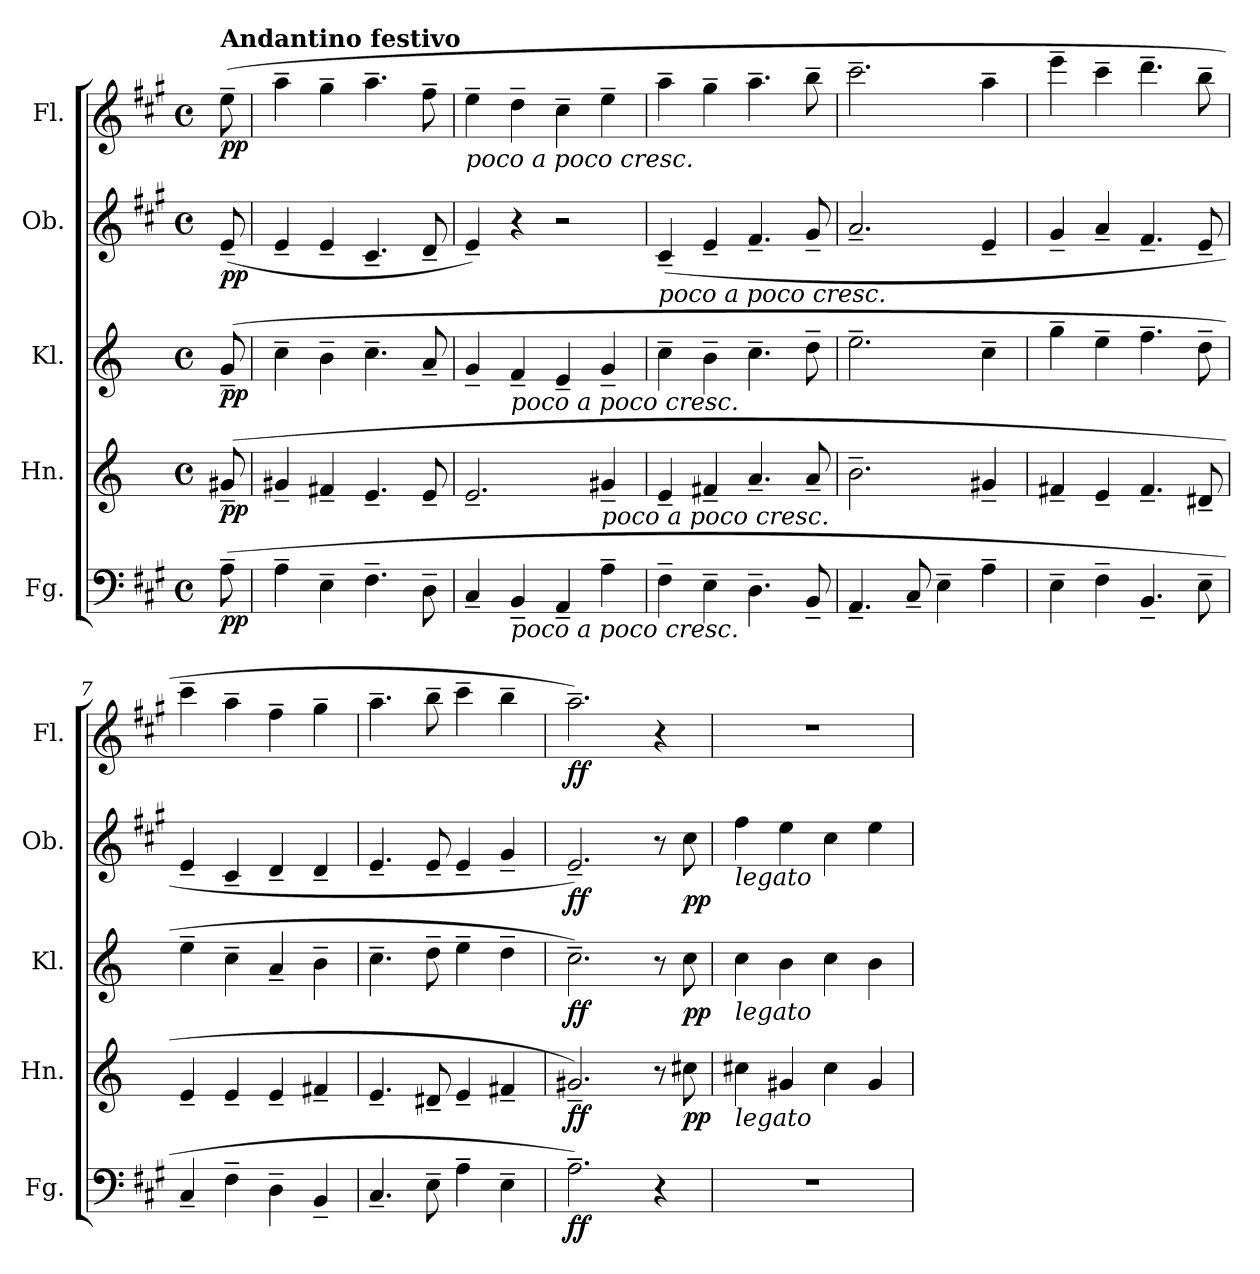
**kern	**dynam	**kern	**dynam	**kern	**dynam	**kern	**dynam	**kern	**dynam
*part5	*part5	*part4	*part4	*part3	*part3	*part2	*part2	*part1	*part1
*staff5	*staff5	*staff4	*staff4	*staff3	*staff3	*staff2	*staff2	*staff1	*staff1
*I"Fg.	*	*I"Hn.	*	*I"Kl.	*	*I"Ob.	*	*I"Fl.	*
*I'Fg.	*	*I'Hn.	*	*I'Kl.	*	*I'Ob.	*	*I'Fl.	*
*clefF4	*	*clefG2	*	*clefG2	*	*clefG2	*	*clefG2	*
*	*	*ITrd4c7	*	*ITrd2c3	*	*	*	*	*
*k[f#c#g#]	*	*k[b-]	*	*k[f#c#g#]	*	*k[f#c#g#]	*	*k[f#c#g#]	*
*A:	*	*	*	*	*	*A:	*	*A:	*
*M4/4	*	*M4/4	*	*M4/4	*	*M4/4	*	*M4/4	*
*met(c)	*	*met(c)	*	*met(c)	*	*met(c)	*	*met(c)	*
=1	=1	=1	=1	=1	=1	=1	=1	=1	=1
!	!	!	!	!	!	!	!	!LO:TX:a:B:t=Andantino festivo	!
!	!LO:DY:b	!	!LO:DY:b	!	!LO:DY:b	!	!LO:DY:b	!	!LO:DY:b
(>8A~\	pp	(>8c#X~/	pp	(>8e~/	pp	(>8e~/	pp	(>8ee~\	pp
=2	=2	=2	=2	=2	=2	=2	=2	=2	=2
4A~\	.	4c#X~/	.	4a~\	.	4e~/	.	4aa~\	.
4E~\	.	4Bn~/	.	4g#~\	.	4e~/	.	4gg#~\	.
4.F#~\	.	4.A~/	.	4.a~\	.	4.c#~/	.	4.aa~\	.
8D~\	.	8A~/	.	8f#~/	.	8d~/	.	8ff#~\	.
=3	=3	=3	=3	=3	=3	=3	=3	=3	=3
!	!	!	!	!	!	!	!	!LO:TX:b:i:t=poco a poco cresc.	!
4C#~/	.	2.A~/	.	4e~/	.	4e~/)	.	4ee~\	.
!	!	!	!	!LO:TX:b:i:t=poco a poco cresc.	!	!	!	!	!
!LO:TX:b:i:t=poco a poco cresc.	!	!	!	!	!	!	!	!	!
4BB~/	.	.	.	4d~/	.	4r	.	4dd~\	.
4AA~/	.	.	.	4c#~/	.	2r	.	4cc#~\	.
!	!	!LO:TX:b:i:t=poco a poco cresc.	!	!	!	!	!	!	!
4A~\	.	4c#X~/	.	4e~/	.	.	.	4ee~\	.
=4	=4	=4	=4	=4	=4	=4	=4	=4	=4
!	!	!	!	!	!	!LO:TX:b:i:t=poco a poco cresc.	!	!	!
4F#~\	.	4A~/	.	4a~\	.	(>4c#~/	.	4aa~\	.
4E~\	.	4Bn~/	.	4g#~\	.	4e~/	.	4gg#~\	.
4.D~\	.	4.d~/	.	4.a~\	.	4.f#~/	.	4.aa~\	.
8BB~/	.	8d~/	.	8b~\	.	8g#~/	.	8bb~\	.
=5	=5	=5	=5	=5	=5	=5	=5	=5	=5
4.AA~/	.	2.e~\	.	2.cc#~\	.	2.a~/	.	2.ccc#~\	.
8C#~/	.	.	.	.	.	.	.	.	.
4E~\	.	.	.	.	.	.	.	.	.
4A~\	.	4c#X~/	.	4a~\	.	4e~/	.	4aa~\	.
=6	=6	=6	=6	=6	=6	=6	=6	=6	=6
4E~\	.	4Bn~/	.	4ee~\	.	4g#~/	.	4eee~\	.
4F#~\	.	4A~/	.	4cc#~\	.	4a~/	.	4ccc#~\	.
4.BB~/	.	4.B~/	.	4.dd~\	.	4.f#~/	.	4.ddd~\	.
8E~\	.	8G#X~/	.	8b~\	.	8e~/	.	8bb~\	.
=7	=7	=7	=7	=7	=7	=7	=7	=7	=7
4C#~/	.	4A~/	.	4cc#~\	.	4e~/	.	4ccc#~\	.
4F#~\	.	4A~/	.	4a~\	.	4c#~/	.	4aa~\	.
4D~\	.	4A~/	.	4f#~/	.	4d~/	.	4ff#~\	.
4BB~/	.	4Bn~/	.	4g#~\	.	4d~/	.	4gg#~\	.
=8	=8	=8	=8	=8	=8	=8	=8	=8	=8
4.C#~/	.	4.A~/	.	4.a~\	.	4.e~/	.	4.aa~\	.
8E~\	.	8G#X~/	.	8b~\	.	8e~/	.	8bb~\	.
4A~\	.	4A~/	.	4cc#~\	.	4e~/	.	4ccc#~\	.
4E~\	.	4Bn~/	.	4b~\	.	4g#~/	.	4bb~\	.
=9	=9	=9	=9	=9	=9	=9	=9	=9	=9
!	!LO:DY:b	!	!LO:DY:b	!	!LO:DY:b	!	!LO:DY:b	!	!LO:DY:b
2.A~\)	ff	2.c#X~/)	ff	2.a~\)	ff	2.e~/)	ff	2.aa~\)	ff
4r	.	8r	.	8r	.	8r	.	4r	.
!	!	!	!LO:DY:b	!	!LO:DY:b	!	!LO:DY:b	!	!
.	.	8f#X\	pp	8a\	pp	8cc#\	pp	.	.
=10	=10	=10	=10	=10	=10	=10	=10	=10	=10
!	!	!	!	!	!	!LO:TX:b:i:t=legato	!	!	!
!	!	!	!	!LO:TX:b:i:t=legato	!	!	!	!	!
!	!	!LO:TX:b:i:t=legato	!	!	!	!	!	!	!
1r	.	4f#X\	.	4a\	.	4ff#\	.	1r	.
.	.	4c#X/	.	4g#\	.	4ee\	.	.	.
.	.	4f#\	.	4a\	.	4cc#\	.	.	.
.	.	4c#/	.	4g#\	.	4ee\	.	.	.
=	=	=	=	=	=	=	=	=	=
*-	*-	*-	*-	*-	*-	*-	*-	*-	*-
